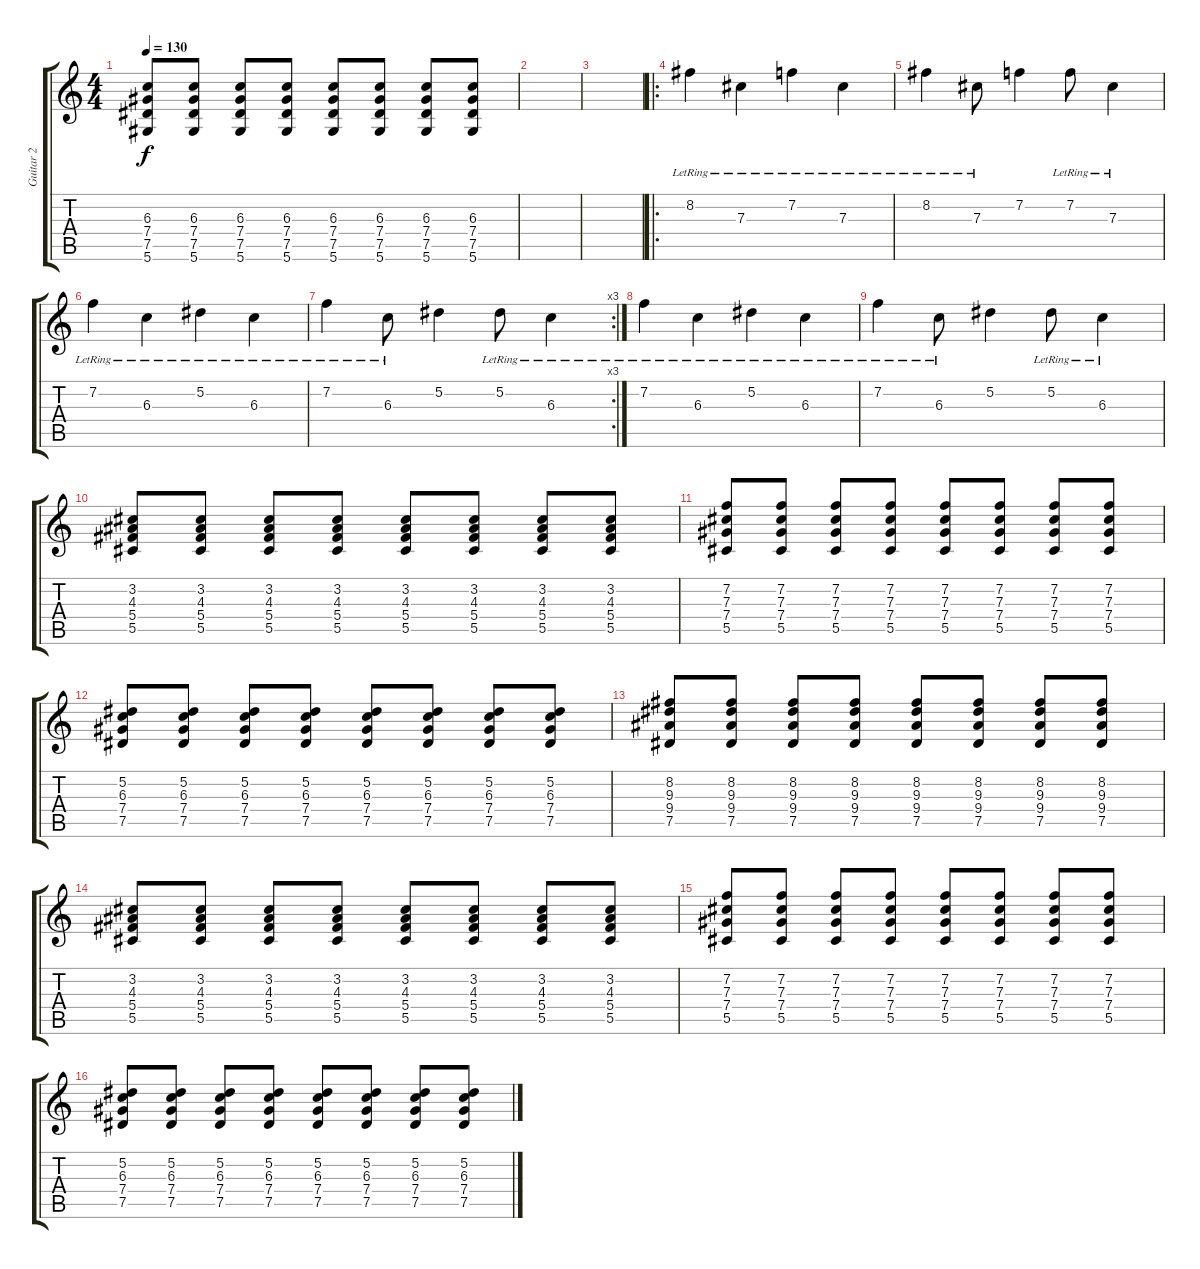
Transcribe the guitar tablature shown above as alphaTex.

\track ("Guitar 2" "Guitar 2") {instrument distortionguitar}
\staff {score tabs}
\tuning (Eb4 Bb3 Gb3 Db3 Ab2 Eb2) {hide}
\ts (4 4)
\tempo 130
\clef g2
\ks c
(6.3 7.4 7.5 5.6).8{dy f} (6.3 7.4 7.5 5.6).8 (6.3 7.4 7.5 5.6).8 (6.3 7.4 7.5 5.6).8 (6.3 7.4 7.5 5.6).8 (6.3 7.4 7.5 5.6).8 (6.3 7.4 7.5 5.6).8 (6.3 7.4 7.5 5.6).8 |
|
|
\ro
8.2{lr}.4{volume 10 instrument electricguitarjazz} 7.3{lr}.4 7.2{lr}.4 7.3{lr}.4 |
8.2{lr}.4 7.3{lr}.8 7.2.4 7.2{lr}.8 7.3{lr}.4 |
7.2{lr}.4 6.3{lr}.4 5.2{lr}.4 6.3{lr}.4 |
\rc 3
7.2{lr}.4 6.3{lr}.8 5.2.4 5.2{lr}.8 6.3{lr}.4 |
7.2{lr}.4 6.3{lr}.4 5.2{lr}.4 6.3{lr}.4 |
7.2{lr}.4 6.3{lr}.8 5.2.4 5.2{lr}.8 6.3{lr}.4 |
(3.2 4.3 5.4 5.5).8{balance 8 instrument distortionguitar} (3.2 4.3 5.4 5.5).8 (3.2 4.3 5.4 5.5).8 (3.2 4.3 5.4 5.5).8 (3.2 4.3 5.4 5.5).8 (3.2 4.3 5.4 5.5).8 (3.2 4.3 5.4 5.5).8 (3.2 4.3 5.4 5.5).8 |
(7.2 7.3 7.4 5.5).8 (7.2 7.3 7.4 5.5).8 (7.2 7.3 7.4 5.5).8 (7.2 7.3 7.4 5.5).8 (7.2 7.3 7.4 5.5).8 (7.2 7.3 7.4 5.5).8 (7.2 7.3 7.4 5.5).8 (7.2 7.3 7.4 5.5).8 |
(5.2 6.3 7.4 7.5).8 (5.2 6.3 7.4 7.5).8 (5.2 6.3 7.4 7.5).8 (5.2 6.3 7.4 7.5).8 (5.2 6.3 7.4 7.5).8 (5.2 6.3 7.4 7.5).8 (5.2 6.3 7.4 7.5).8 (5.2 6.3 7.4 7.5).8 |
(8.2 9.3 9.4 7.5).8 (8.2 9.3 9.4 7.5).8 (8.2 9.3 9.4 7.5).8 (8.2 9.3 9.4 7.5).8 (8.2 9.3 9.4 7.5).8 (8.2 9.3 9.4 7.5).8 (8.2 9.3 9.4 7.5).8 (8.2 9.3 9.4 7.5).8 |
(3.2 4.3 5.4 5.5).8{instrument distortionguitar} (3.2 4.3 5.4 5.5).8 (3.2 4.3 5.4 5.5).8 (3.2 4.3 5.4 5.5).8 (3.2 4.3 5.4 5.5).8 (3.2 4.3 5.4 5.5).8 (3.2 4.3 5.4 5.5).8 (3.2 4.3 5.4 5.5).8 |
(7.2 7.3 7.4 5.5).8 (7.2 7.3 7.4 5.5).8 (7.2 7.3 7.4 5.5).8 (7.2 7.3 7.4 5.5).8 (7.2 7.3 7.4 5.5).8 (7.2 7.3 7.4 5.5).8 (7.2 7.3 7.4 5.5).8 (7.2 7.3 7.4 5.5).8 |
(5.2 6.3 7.4 7.5).8 (5.2 6.3 7.4 7.5).8 (5.2 6.3 7.4 7.5).8 (5.2 6.3 7.4 7.5).8 (5.2 6.3 7.4 7.5).8 (5.2 6.3 7.4 7.5).8 (5.2 6.3 7.4 7.5).8 (5.2 6.3 7.4 7.5).8
